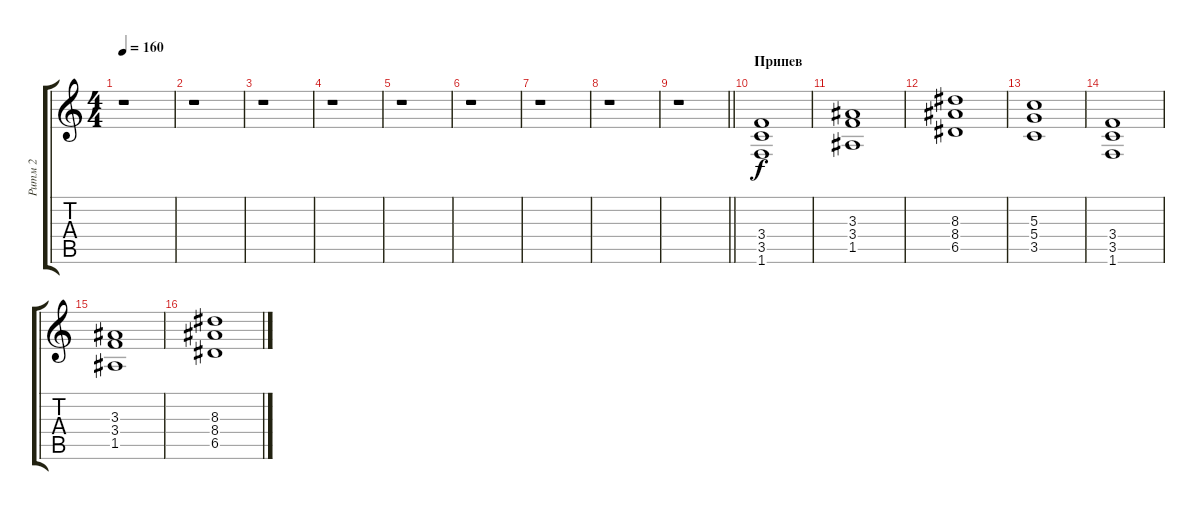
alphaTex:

\track ("Ритм 2" "Ритм 2") {instrument distortionguitar}
\staff {score tabs}
\tuning (E4 B3 G3 D3 A2 E2) {hide}
\ts (4 4)
\tempo 160
\clef g2
\ks c
r.1{dy f} |
r.1 |
r.1 |
r.1 |
r.1 |
r.1 |
r.1 |
r.1 |
\barLineRight lightlight
r.1 |
\section ("" "Припев")
(3.4 3.5 1.6).1 |
(3.3 3.4 1.5).1 |
(8.3 8.4 6.5).1 |
(5.3 5.4 3.5).1 |
(3.4 3.5 1.6).1 |
(3.3 3.4 1.5).1 |
(8.3 8.4 6.5).1
